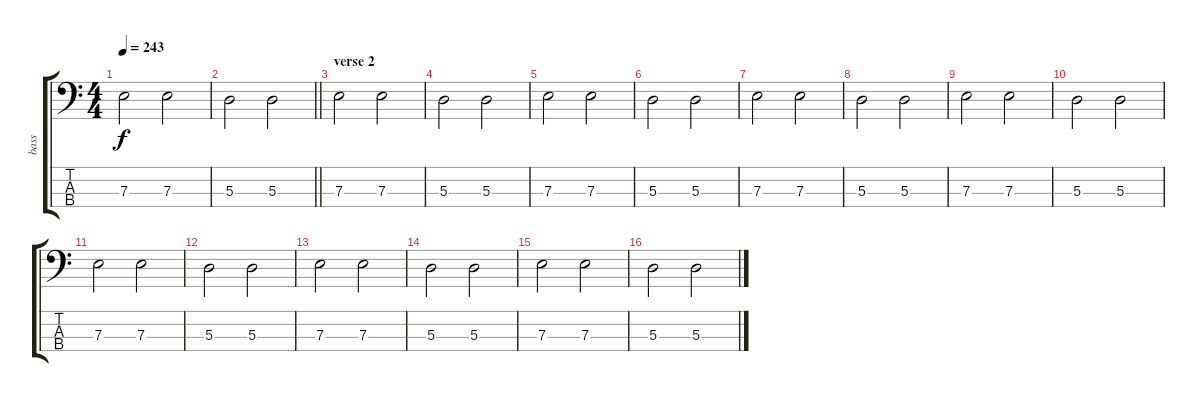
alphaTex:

\track ("bass" "bass") {instrument electricbassfinger}
\staff {score tabs}
\tuning (G2 D2 A1 E1) {hide}
\ts (4 4)
\tempo 243
\clef f4
\ks c
7.3.2{dy f} 7.3.2 |
\barLineRight lightlight
5.3.2 5.3.2 |
\section ("" "verse 2")
7.3.2 7.3.2 |
5.3.2 5.3.2 |
7.3.2 7.3.2 |
5.3.2 5.3.2 |
7.3.2 7.3.2 |
5.3.2 5.3.2 |
7.3.2 7.3.2 |
5.3.2 5.3.2 |
7.3.2 7.3.2 |
5.3.2 5.3.2 |
7.3.2 7.3.2 |
5.3.2 5.3.2 |
7.3.2 7.3.2 |
5.3.2 5.3.2
